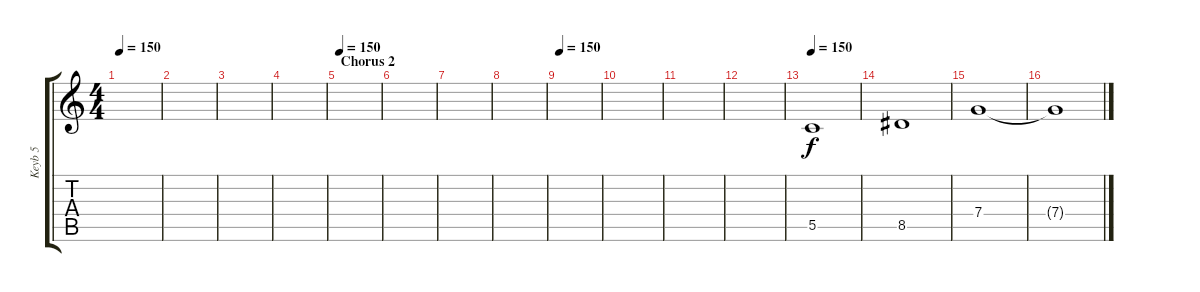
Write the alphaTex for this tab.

\track ("Keyb 5" "Keyb 5") {instrument stringensemble1}
\staff {score tabs}
\tuning (D5 A4 F4 C4 G3 C3) {hide}
\ts (4 4)
\tempo 150
\clef g2
\ks c
|
|
|
|
\section ("" "Chorus 2")
\tempo 150
|
|
|
|
\tempo 150
|
|
|
|
\tempo 150
5.5.1{instrument shakuhachi} |
8.5.1 |
7.4.1 |
7.4{t}.1
